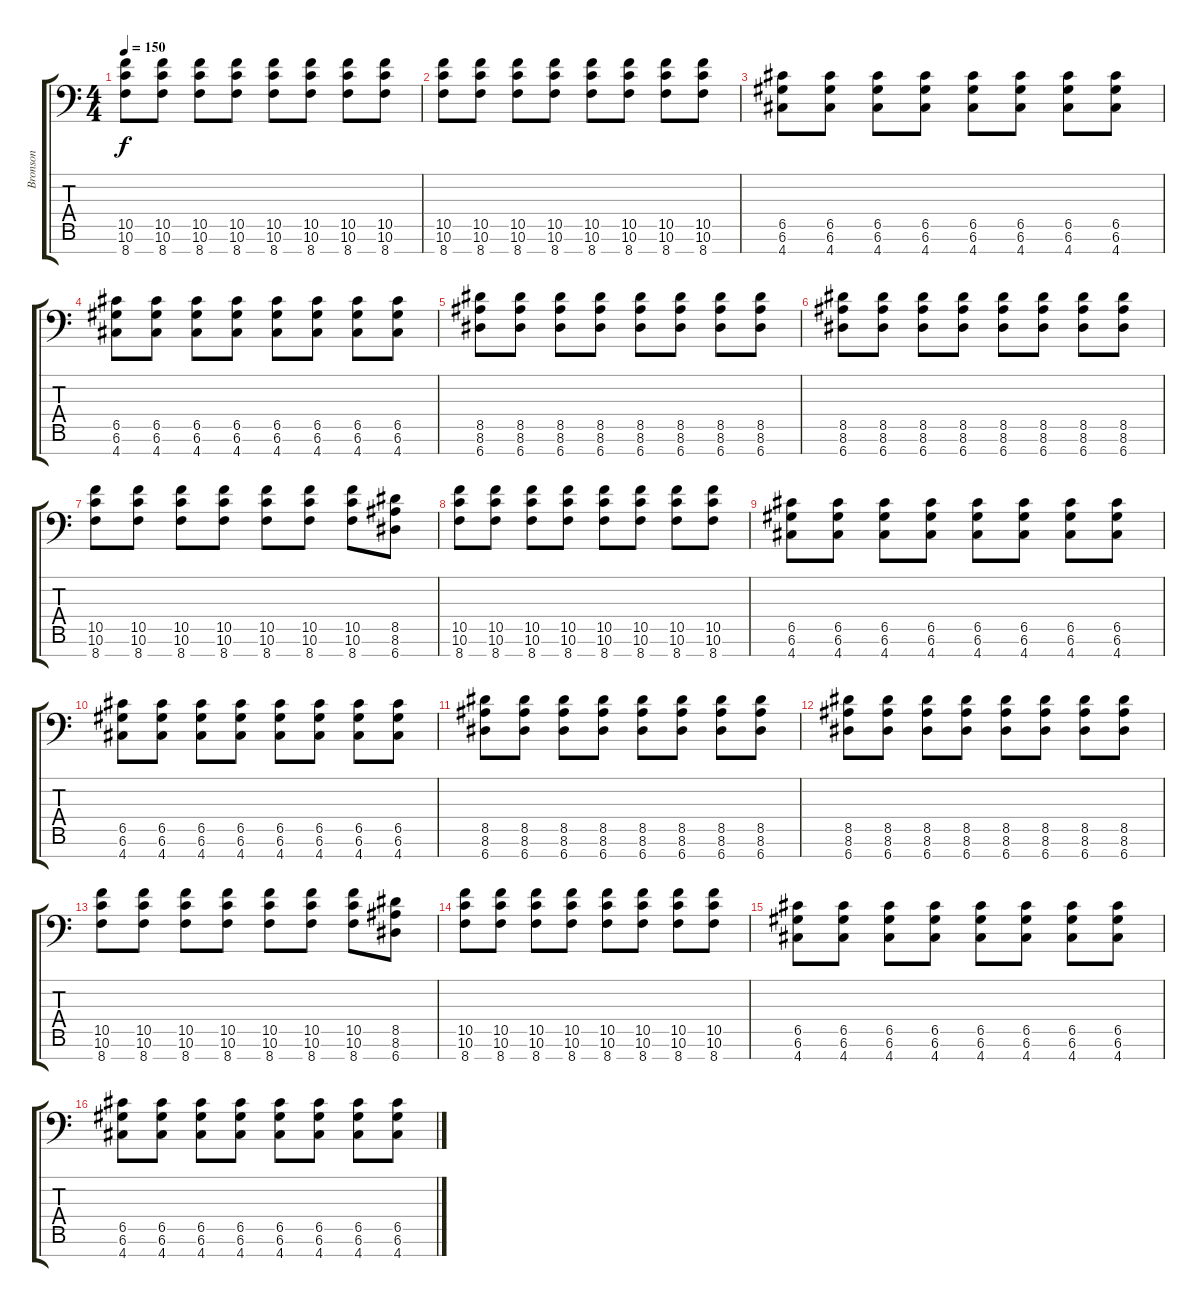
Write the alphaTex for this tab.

\track ("Bronson" "Bronson") {instrument distortionguitar}
\staff {score tabs}
\tuning (D4 A3 F3 C3 G2 D2 A1) {hide}
\ts (4 4)
\tempo 150
\clef f4
\ks c
(10.5 10.6 8.7).8{dy f} (10.5 10.6 8.7).8 (10.5 10.6 8.7).8 (10.5 10.6 8.7).8 (10.5 10.6 8.7).8 (10.5 10.6 8.7).8 (10.5 10.6 8.7).8 (10.5 10.6 8.7).8 |
(10.5 10.6 8.7).8 (10.5 10.6 8.7).8 (10.5 10.6 8.7).8 (10.5 10.6 8.7).8 (10.5 10.6 8.7).8 (10.5 10.6 8.7).8 (10.5 10.6 8.7).8 (10.5 10.6 8.7).8 |
(6.5 6.6 4.7).8 (6.5 6.6 4.7).8 (6.5 6.6 4.7).8 (6.5 6.6 4.7).8 (6.5 6.6 4.7).8 (6.5 6.6 4.7).8 (6.5 6.6 4.7).8 (6.5 6.6 4.7).8 |
(6.5 6.6 4.7).8 (6.5 6.6 4.7).8 (6.5 6.6 4.7).8 (6.5 6.6 4.7).8 (6.5 6.6 4.7).8 (6.5 6.6 4.7).8 (6.5 6.6 4.7).8 (6.5 6.6 4.7).8 |
(8.5 8.6 6.7).8 (8.5 8.6 6.7).8 (8.5 8.6 6.7).8 (8.5 8.6 6.7).8 (8.5 8.6 6.7).8 (8.5 8.6 6.7).8 (8.5 8.6 6.7).8 (8.5 8.6 6.7).8 |
(8.5 8.6 6.7).8 (8.5 8.6 6.7).8 (8.5 8.6 6.7).8 (8.5 8.6 6.7).8 (8.5 8.6 6.7).8 (8.5 8.6 6.7).8 (8.5 8.6 6.7).8 (8.5 8.6 6.7).8 |
(10.5 10.6 8.7).8 (10.5 10.6 8.7).8 (10.5 10.6 8.7).8 (10.5 10.6 8.7).8 (10.5 10.6 8.7).8 (10.5 10.6 8.7).8 (10.5 10.6 8.7).8 (8.5 8.6 6.7).8 |
(10.5 10.6 8.7).8 (10.5 10.6 8.7).8 (10.5 10.6 8.7).8 (10.5 10.6 8.7).8 (10.5 10.6 8.7).8 (10.5 10.6 8.7).8 (10.5 10.6 8.7).8 (10.5 10.6 8.7).8 |
(6.5 6.6 4.7).8 (6.5 6.6 4.7).8 (6.5 6.6 4.7).8 (6.5 6.6 4.7).8 (6.5 6.6 4.7).8 (6.5 6.6 4.7).8 (6.5 6.6 4.7).8 (6.5 6.6 4.7).8 |
(6.5 6.6 4.7).8 (6.5 6.6 4.7).8 (6.5 6.6 4.7).8 (6.5 6.6 4.7).8 (6.5 6.6 4.7).8 (6.5 6.6 4.7).8 (6.5 6.6 4.7).8 (6.5 6.6 4.7).8 |
(8.5 8.6 6.7).8 (8.5 8.6 6.7).8 (8.5 8.6 6.7).8 (8.5 8.6 6.7).8 (8.5 8.6 6.7).8 (8.5 8.6 6.7).8 (8.5 8.6 6.7).8 (8.5 8.6 6.7).8 |
(8.5 8.6 6.7).8 (8.5 8.6 6.7).8 (8.5 8.6 6.7).8 (8.5 8.6 6.7).8 (8.5 8.6 6.7).8 (8.5 8.6 6.7).8 (8.5 8.6 6.7).8 (8.5 8.6 6.7).8 |
(10.5 10.6 8.7).8 (10.5 10.6 8.7).8 (10.5 10.6 8.7).8 (10.5 10.6 8.7).8 (10.5 10.6 8.7).8 (10.5 10.6 8.7).8 (10.5 10.6 8.7).8 (8.5 8.6 6.7).8 |
(10.5 10.6 8.7).8 (10.5 10.6 8.7).8 (10.5 10.6 8.7).8 (10.5 10.6 8.7).8 (10.5 10.6 8.7).8 (10.5 10.6 8.7).8 (10.5 10.6 8.7).8 (10.5 10.6 8.7).8 |
(6.5 6.6 4.7).8 (6.5 6.6 4.7).8 (6.5 6.6 4.7).8 (6.5 6.6 4.7).8 (6.5 6.6 4.7).8 (6.5 6.6 4.7).8 (6.5 6.6 4.7).8 (6.5 6.6 4.7).8 |
(6.5 6.6 4.7).8 (6.5 6.6 4.7).8 (6.5 6.6 4.7).8 (6.5 6.6 4.7).8 (6.5 6.6 4.7).8 (6.5 6.6 4.7).8 (6.5 6.6 4.7).8 (6.5 6.6 4.7).8
